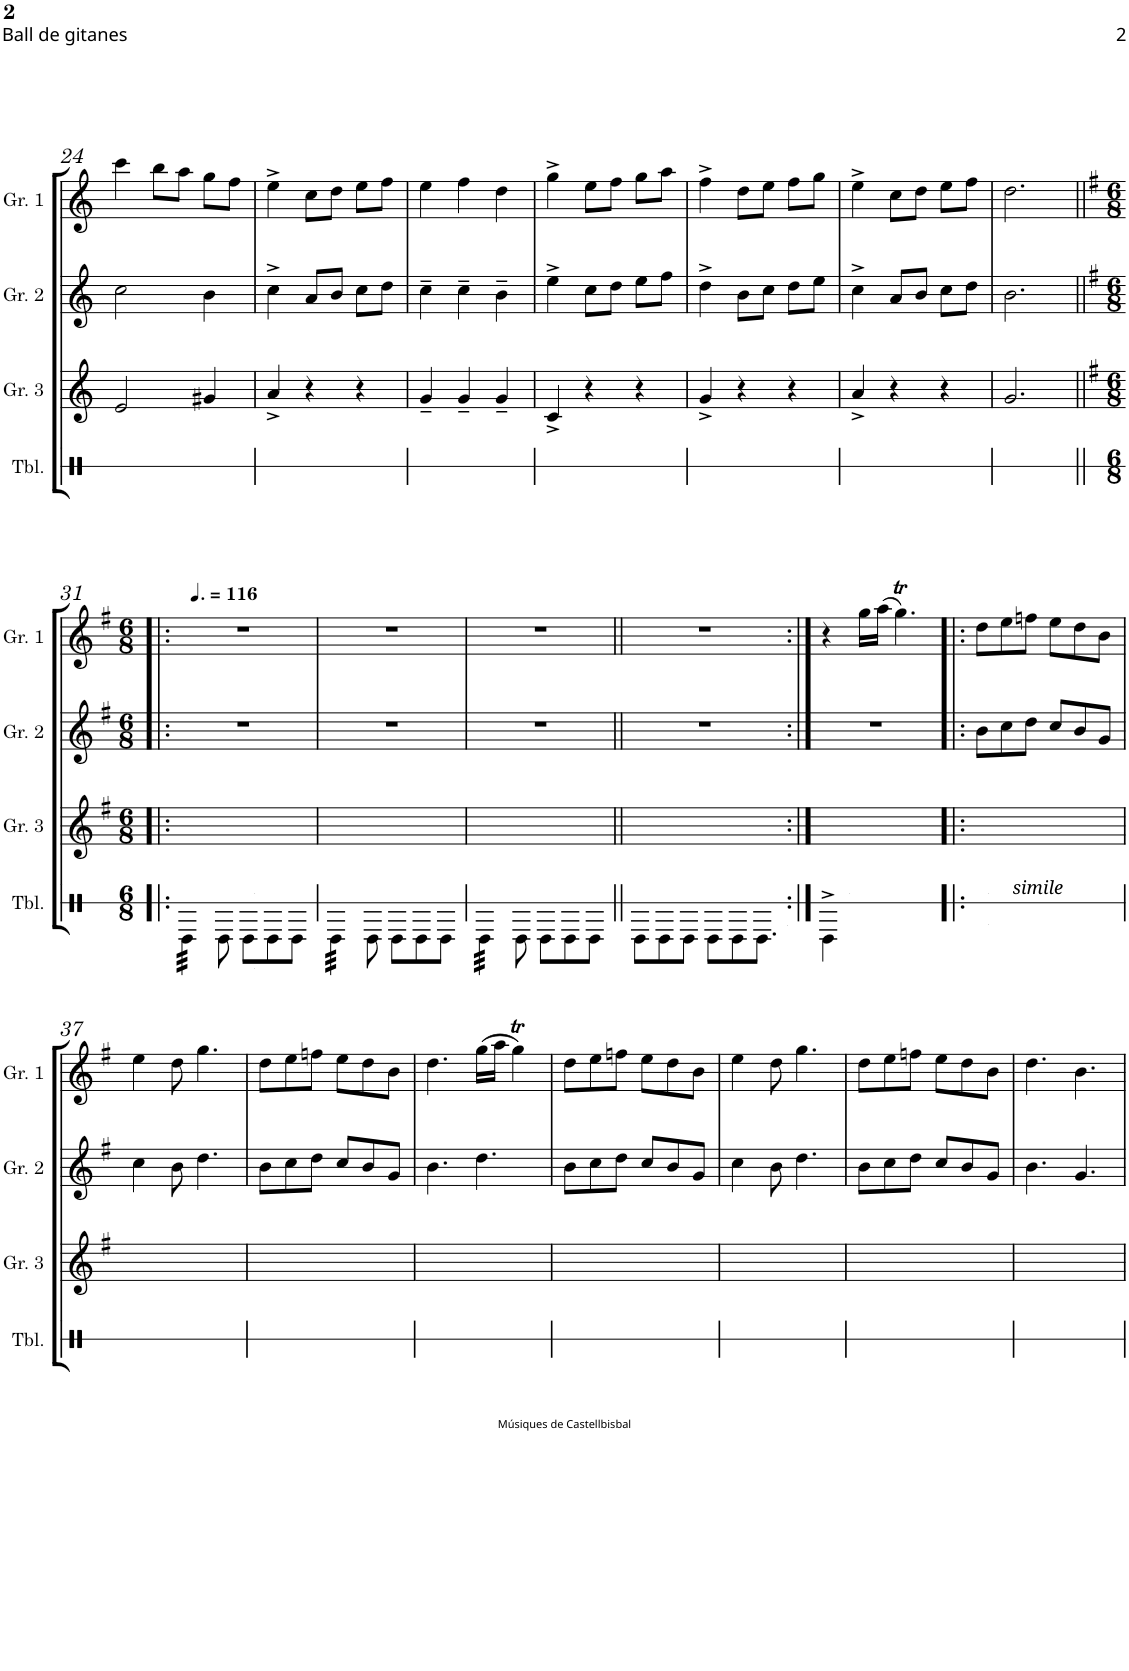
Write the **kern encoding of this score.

**kern	**kern	**kern	**kern
*part4	*part3	*part2	*part1
*staff4	*staff3	*staff2	*staff1
*I"Timbal	*I"Gralla 3	*I"Gralla 2	*I"Gralla 1
*I'Tbl.	*I'Gr. 3	*I'Gr. 2	*I'Gr. 1
!!LO:PB:g=z
*clefX	*clefG2	*clefG2	*clefG2
*k[]	*k[]	*k[]	*k[]
*M3/4	*M3/4	*M3/4	*M3/4
=24	=24	=24	=24
2.ryy	2e/	2cc\	4ccc\
.	.	.	8bb\L
.	.	.	8aa\J
.	4g#X/	4b\	8gg\L
.	.	.	8ff\J
=25	=25	=25	=25
2.ryy	4a^/	4cc^\	4ee^\
.	4r	8a/L	8cc\L
.	.	8b/J	8dd\J
.	4r	8cc\L	8ee\L
.	.	8dd\J	8ff\J
=26	=26	=26	=26
2.ryy	4g~/	4cc~\	4ee\
.	4g~/	4cc~\	4ff\
.	4g~/	4b~\	4dd\
=27	=27	=27	=27
2.ryy	4c^/	4ee^\	4gg^\
.	4r	8cc\L	8ee\L
.	.	8dd\J	8ff\J
.	4r	8ee\L	8gg\L
.	.	8ff\J	8aa\J
=28	=28	=28	=28
2.ryy	4g^/	4dd^\	4ff^\
.	4r	8b\L	8dd\L
.	.	8cc\J	8ee\J
.	4r	8dd\L	8ff\L
.	.	8ee\J	8gg\J
=29	=29	=29	=29
2.ryy	4a^/	4cc^\	4ee^\
.	4r	8a/L	8cc\L
.	.	8b/J	8dd\J
.	4r	8cc\L	8ee\L
.	.	8dd\J	8ff\J
=30	=30	=30	=30
2.ryy	2.g/	2.b\	2.dd\
!!LO:LB:g=z
=31!|:	=31!|:	=31!|:	=31!|:
*	*k[f#]	*k[f#]	*k[f#]
*	*G:	*G:	*G:
*M6/8	*M6/8	*M6/8	*M6/8
*^	*	*	*^
*tremolo	*	*	*	*	*
32e\LLL	4..ryy	2.ryy	2.r	2.r	16ryy
32e\	.	.	.	.	.
*	*	*	*	*MM174	*
32e\	.	.	.	.	2ryy
32e\	.	.	.	.	.
32e\	.	.	.	.	.
32e\	.	.	.	.	.
32e\	.	.	.	.	.
32e\JJJ	.	.	.	.	.
*Xtremolo	*	*	*	*	*
8e\	.	.	.	.	.
8e\L	.	.	.	.	.
!	!LO:TX:b:t=.	!	!	!	!
!	!LO:TX:a:t=.	!	!	!	!
.	4ryy	.	.	.	.
8e\	.	.	.	.	.
.	.	.	.	.	8.ryy
8e\J	.	.	.	.	.
.	16ryy	.	.	.	.
*v	*v	*	*	*v	*v
=32	=32	=32	=32
*tremolo	*	*	*
32e\LLL	2.ryy	2.r	2.r
32e\	.	.	.
32e\	.	.	.
32e\	.	.	.
32e\	.	.	.
32e\	.	.	.
32e\	.	.	.
32e\JJJ	.	.	.
*Xtremolo	*	*	*
8e\	.	.	.
8e\L	.	.	.
8e\	.	.	.
8e\J	.	.	.
=33	=33	=33	=33
*tremolo	*	*	*
32e\LLL	2.ryy	2.r	2.r
32e\	.	.	.
32e\	.	.	.
32e\	.	.	.
32e\	.	.	.
32e\	.	.	.
32e\	.	.	.
32e\JJJ	.	.	.
*Xtremolo	*	*	*
8e\	.	.	.
8e\L	.	.	.
8e\	.	.	.
8e\J	.	.	.
=34||	=34||	=34||	=34||
8e\L	2.ryy	2.r	2.r
8e\	.	.	.
8e\J	.	.	.
8e\L	.	.	.
8e\	.	.	.
[8e\J	.	.	.
16ryy	16ryy	16ryy	16ryy
!LO:TX:b:t=.	!	!	!
=35:|!	=35:|!	=35:|!	=35:|!
*^	*	*	*
4e^\	8.ryy	2.ryy	2.r	4r
!	!LO:TX:a:t=.	!	!	!
.	2ryy	.	.	.
16e\J]	.	.	.	16gg\LL
2ryy	.	.	.	(>16aa\JJ
.	.	.	.	4.ggT\)
.	8ryy	.	.	.
.	.	16ryy	16ryy	16ryy
=36!|:	=36!|:	=36!|:	=36!|:	=36!|:
*	*^	*	*	*
2.ryy	16ryy	8.ryy	2.ryy	8b\L	8dd\L
!	!LO:TX:b:t=.	!	!	!	!
!	!LO:TX:a:t=.	!	!	!	!
.	2ryy	.	.	.	.
.	.	.	.	8cc\	8ee\
!	!	!LO:TX:a:i:t=simile	!	!	!
.	.	2ryy	.	.	.
.	.	.	.	8dd\J	8ffn\J
.	.	.	.	8cc/L	8ee\L
.	.	.	.	8b/	8dd\
.	8.ryy	.	.	.	.
.	.	.	.	8g/J	8b\J
.	.	16ryy	.	.	.
*v	*v	*v	*	*	*
!!LO:LB:g=z
=37	=37	=37	=37
2.ryy	2.ryy	4cc\	4ee\
.	.	8b\	8dd\
.	.	4.dd\	4.gg\
=38	=38	=38	=38
2.ryy	2.ryy	8b\L	8dd\L
.	.	8cc\	8ee\
.	.	8dd\J	8ffn\J
.	.	8cc/L	8ee\L
.	.	8b/	8dd\
.	.	8g/J	8b\J
=39	=39	=39	=39
2.ryy	2.ryy	4.b\	4.dd\
.	.	4.dd\	(>16gg\LL
.	.	.	16aa\JJ
.	.	.	4ggT\)
=40	=40	=40	=40
2.ryy	2.ryy	8b\L	8dd\L
.	.	8cc\	8ee\
.	.	8dd\J	8ffn\J
.	.	8cc/L	8ee\L
.	.	8b/	8dd\
.	.	8g/J	8b\J
=41	=41	=41	=41
2.ryy	2.ryy	4cc\	4ee\
.	.	8b\	8dd\
.	.	4.dd\	4.gg\
=42	=42	=42	=42
2.ryy	2.ryy	8b\L	8dd\L
.	.	8cc\	8ee\
.	.	8dd\J	8ffn\J
.	.	8cc/L	8ee\L
.	.	8b/	8dd\
.	.	8g/J	8b\J
=43	=43	=43	=43
2.ryy	2.ryy	4.b\	4.dd\
.	.	4.g/	4.b\
=	=	=	=
*-	*-	*-	*-
